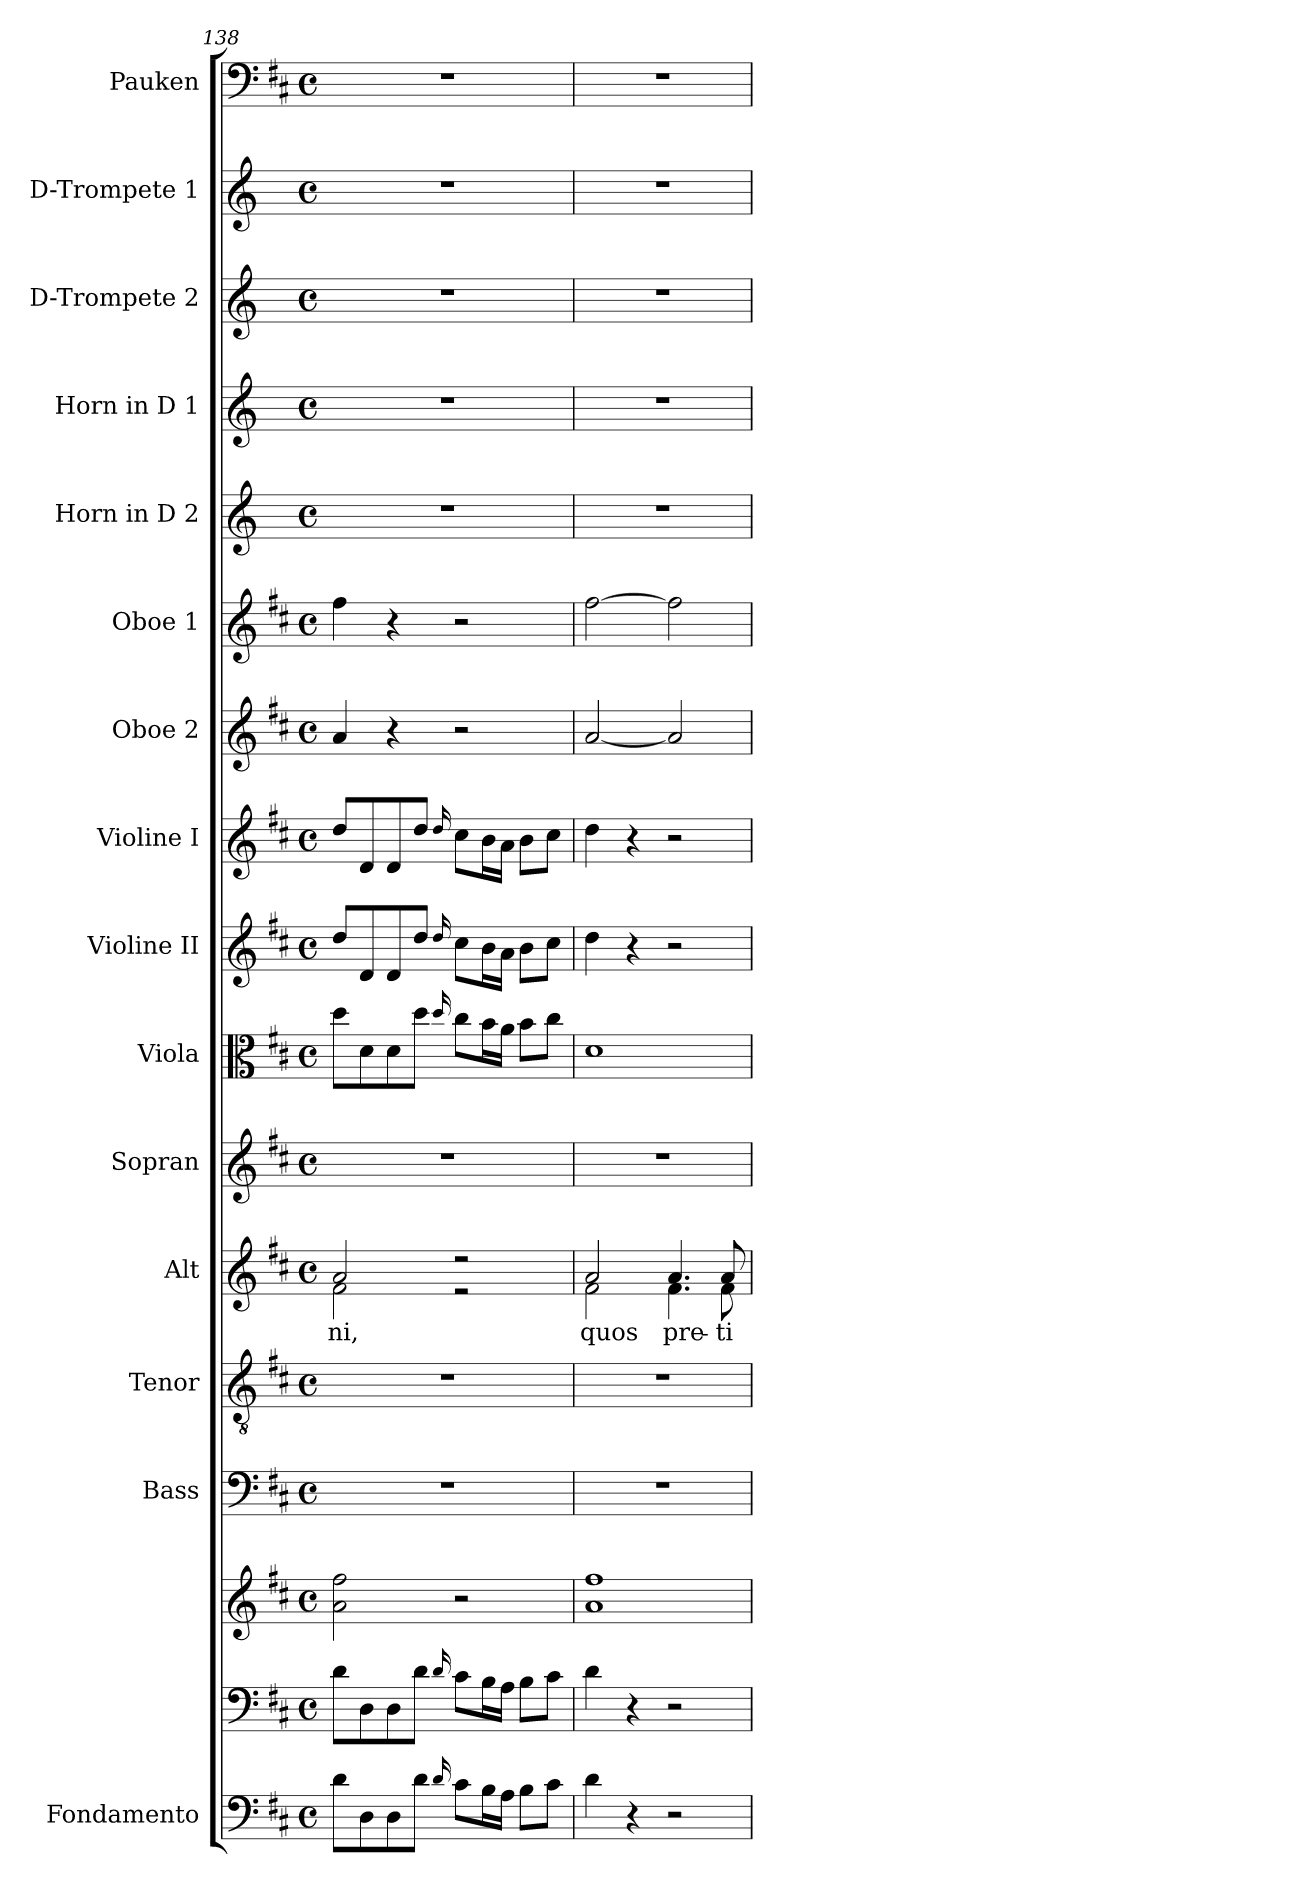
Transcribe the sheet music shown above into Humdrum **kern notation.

**kern	**kern	**kern	**kern	**kern	**kern	**text	**kern	**kern	**kern	**kern	**kern	**kern	**kern	**kern	**kern	**kern	**kern
*part16	*part15	*part15	*part14	*part13	*part12	*part12	*part11	*part10	*part9	*part8	*part7	*part6	*part5	*part4	*part3	*part2	*part1
*staff17	*staff16	*staff15	*staff14	*staff13	*staff12	*staff12	*staff11	*staff10	*staff9	*staff8	*staff7	*staff6	*staff5	*staff4	*staff3	*staff2	*staff1
*I"Fondamento	*	*	*I"Bass	*I"Tenor	*I"Alt	*	*I"Sopran	*I"Viola	*I"Violine II	*I"Violine I	*I"Oboe 2	*I"Oboe 1	*I"Horn in D 2	*I"Horn in D 1	*I"D-Trompete 2	*I"D-Trompete 1	*I"Pauken
*I'F.	*	*	*I'B.	*I'T.	*I'A.	*	*I'S.	*I'Vla.	*I'Vl. II	*I'Vl. I	*I'Ob. 2	*I'Ob. 1	*	*	*I'D Trp. 2	*I'D Trp. 1	*I'Pk.
*clefF4	*clefF4	*clefG2	*clefF4	*clefGv2	*clefG2	*	*clefG2	*clefC3	*clefG2	*clefG2	*clefG2	*clefG2	*clefG2	*clefG2	*clefG2	*clefG2	*clefF4
*ITrd7c12	*	*	*	*	*	*	*	*	*	*	*	*	*ITrd6c10	*ITrd6c10	*ITrd-1c-2	*ITrd-1c-2	*
*k[f#c#]	*k[f#c#]	*k[f#c#]	*k[f#c#]	*k[f#c#]	*k[f#c#]	*	*k[f#c#]	*k[f#c#]	*k[f#c#]	*k[f#c#]	*k[f#c#]	*k[f#c#]	*k[f#c#]	*k[f#c#]	*k[f#c#]	*k[f#c#]	*k[f#c#]
*D:	*D:	*D:	*D:	*D:	*D:	*	*D:	*D:	*D:	*D:	*D:	*D:	*D:	*D:	*D:	*D:	*D:
*M4/4	*M4/4	*M4/4	*M4/4	*M4/4	*M4/4	*	*M4/4	*M4/4	*M4/4	*M4/4	*M4/4	*M4/4	*M4/4	*M4/4	*M4/4	*M4/4	*M4/4
*met(c)	*met(c)	*met(c)	*met(c)	*met(c)	*met(c)	*	*met(c)	*met(c)	*met(c)	*met(c)	*met(c)	*met(c)	*met(c)	*met(c)	*met(c)	*met(c)	*met(c)
=138	=138	=138	=138	=138	=138	=138	=138	=138	=138	=138	=138	=138	=138	=138	=138	=138	=138
!	!	!	!	!	!	!LO:LY:b	!	!	!	!	!	!	!	!	!	!	!
*	*	*	*	*	*^	*	*	*	*	*	*	*	*	*	*	*	*
8D\L	8d\L	2a\ 2ff#\	1r	1r	2a/	2f#\	-ni,	1r	8dd\L	8dd/L	8dd/L	4a/	4ff#\	1r	1r	1r	1r	1r
8DD\	8D\	.	.	.	.	.	.	.	8d\	8d/	8d/	.	.	.	.	.	.	.
8DD\	8D\	.	.	.	.	.	.	.	8d\	8d/	8d/	4r	4r	.	.	.	.	.
8D\J	8d\J	.	.	.	.	.	.	.	8dd\J	8dd/J	8dd/J	.	.	.	.	.	.	.
16qqD/	16qqd/	.	.	.	.	.	.	.	16qqdd/	16qqdd/	16qqdd/	.	.	.	.	.	.	.
8C#\L	8c#\L	2r	.	.	2r	2r	.	.	8cc#\L	8cc#\L	8cc#\L	2r	2r	.	.	.	.	.
16BB\L	16B\L	.	.	.	.	.	.	.	16b\L	16b\L	16b\L	.	.	.	.	.	.	.
16AA\JJ	16A\JJ	.	.	.	.	.	.	.	16a\JJ	16a\JJ	16a\JJ	.	.	.	.	.	.	.
8BB\L	8B\L	.	.	.	.	.	.	.	8b\L	8b\L	8b\L	.	.	.	.	.	.	.
8C#\J	8c#\J	.	.	.	.	.	.	.	8cc#\J	8cc#\J	8cc#\J	.	.	.	.	.	.	.
=139	=139	=139	=139	=139	=139	=139	=139	=139	=139	=139	=139	=139	=139	=139	=139	=139	=139	=139
!	!	!	!	!	!	!	!LO:LY:b	!	!	!	!	!	!	!	!	!	!	!
4D\	4d\	1a 1ff#	1r	1r	2a/	2f#\	quos	1r	1d	4dd\	4dd\	[2a/	[2ff#\	1r	1r	1r	1r	1r
4r	4r	.	.	.	.	.	.	.	.	4r	4r	.	.	.	.	.	.	.
!	!	!	!	!	!	!	!LO:LY:b	!	!	!	!	!	!	!	!	!	!	!
2r	2r	.	.	.	4.a/	4.f#\	pre-	.	.	2r	2r	2a/]	2ff#\]	.	.	.	.	.
!	!	!	!	!	!	!	!LO:LY:b	!	!	!	!	!	!	!	!	!	!	!
.	.	.	.	.	8a/	8f#\	-ti-	.	.	.	.	.	.	.	.	.	.	.
*	*	*	*	*	*v	*v	*	*	*	*	*	*	*	*	*	*	*	*
=	=	=	=	=	=	=	=	=	=	=	=	=	=	=	=	=	=
*-	*-	*-	*-	*-	*-	*-	*-	*-	*-	*-	*-	*-	*-	*-	*-	*-	*-
